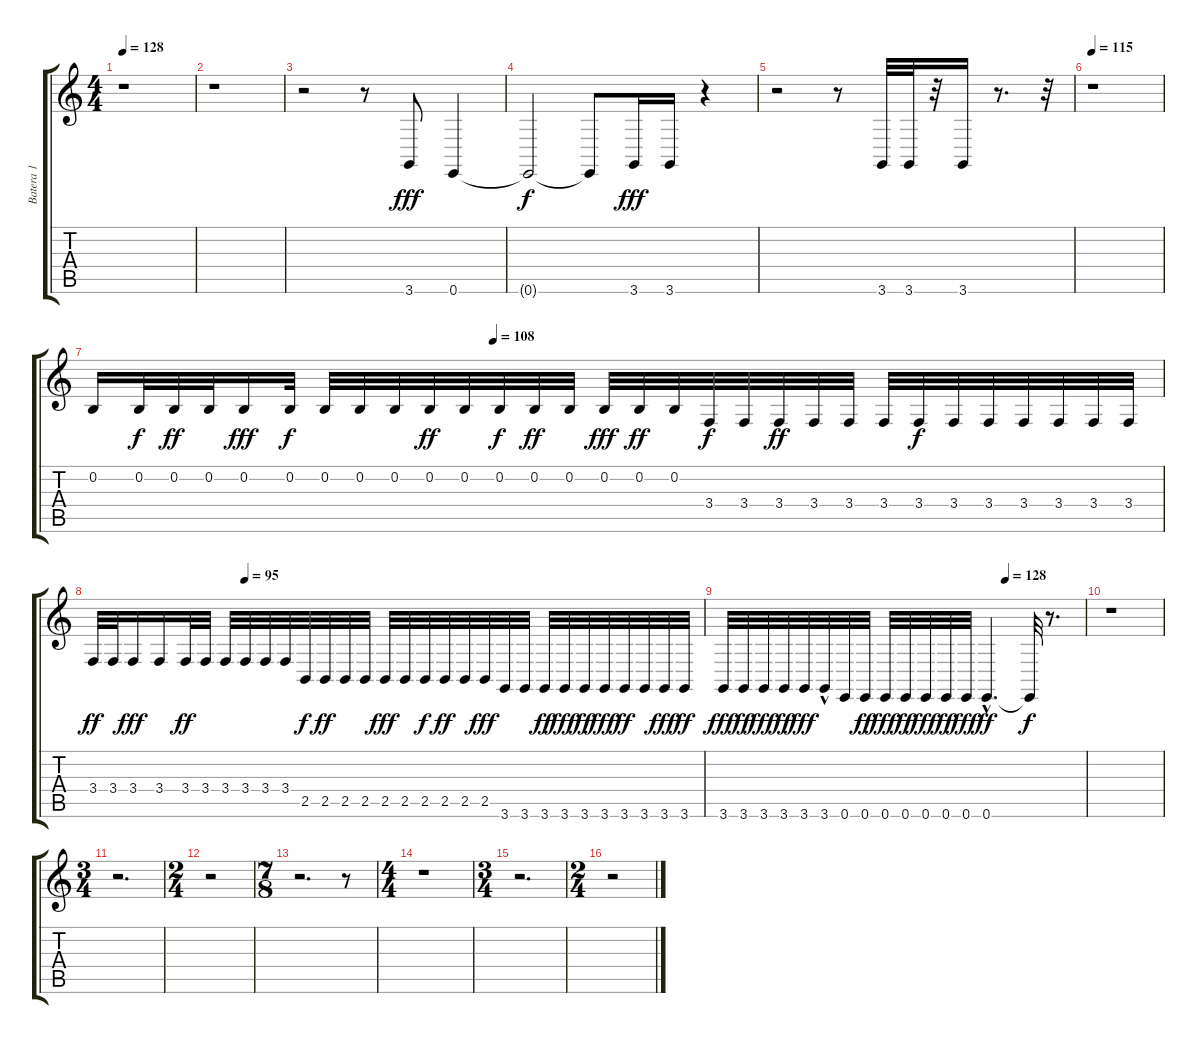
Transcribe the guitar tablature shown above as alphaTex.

\track ("Batera 1" "Batera 1") {instrument melodictom}
\staff {score tabs}
\tuning (E4 B3 G3 D3 A2 E2) {hide}
\ts (4 4)
\tempo 128
\clef g2
\ks c
r.1{dy fff instrument melodictom} |
r.1 |
r.2 r.8 3.6.8 0.6.4{balance 11} |
0.6{t}.2{dy f} 0.6{t}.8 3.6.16{dy fff balance 4} 3.6.16 r.4 |
r.2 r.8 3.6.32{balance 8} 3.6.32 r.32 3.6.16 r.8{d} r.32 |
\tempo 115
r.1 |
\tempo (108 0.375)
0.2.16{balance 2} 0.2.32{dy f} 0.2.32{dy ff} 0.2.32 0.2.16{dy fff} 0.2.32{dy f} 0.2.32 0.2.32 0.2.32 0.2.32{dy ff} 0.2.32 0.2.32{dy f} 0.2.32{dy ff} 0.2.32 0.2.32{dy fff} 0.2.32{dy ff} 0.2.32 3.4.32{dy f balance 5} 3.4.32 3.4.32{dy ff} 3.4.32 3.4.32 3.4.32 3.4.32{dy f} 3.4.32 3.4.32 3.4.32 3.4.32 3.4.32 3.4.32 |
\tempo (95 0.25)
3.4.32{dy ff} 3.4.32 3.4.16{dy fff} 3.4.16 3.4.32{dy ff} 3.4.32 3.4.32 3.4.32 3.4.32 3.4.32 2.5.32{dy f balance 8} 2.5.32{dy ff} 2.5.32 2.5.32 2.5.32{dy fff} 2.5.32 2.5.32{dy f} 2.5.32{dy ff} 2.5.32 2.5.32{dy fff} 3.6.32{balance 11} 3.6.32 3.6.32{dy ff} 3.6.32{dy fff} 3.6.32{dy ff} 3.6.32{dy fff} 3.6.32{dy ff} 3.6.32 3.6.32{dy fff} 3.6.32{dy ff} |
\tempo (128 0.78125)
3.6.32{dy fff} 3.6.32{dy ff} 3.6.32{dy fff} 3.6.32{dy ff} 3.6.32{dy fff} 3.6{hac}.32 0.6.32{balance 14} 0.6.32{dy ff} 0.6.32{dy fff} 0.6.32{dy ff} 0.6.32{dy fff} 0.6.32{dy ff} 0.6.32{dy fff} 0.6{hac}.4{d dy ff} 0.6{t}.32{dy f} r.8{d} |
r.1 |
\ts (3 4)
r.2{d} |
\ts (2 4)
r.2 |
\ts (7 8)
r.2{d} r.8 |
\ts (4 4)
r.1 |
\ts (3 4)
r.2{d} |
\ts (2 4)
r.2
